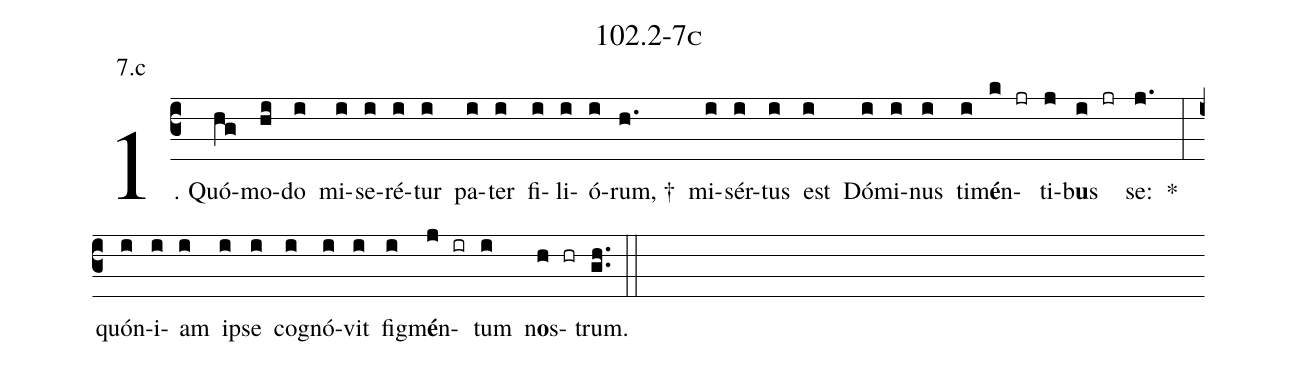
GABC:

name: 102.2-7c;
annotation: 7.c;
%%
(c3)1. Quó(hg)mo(hi)do(i) mi(i)se(i)ré(i)tur(i) pa(i)ter(i) fi(i)li(i)ó(i)rum, †(h.) mi(i)sér(i)tus(i) est(i) Dó(i)mi(i)nus(i) ti(i)m<b>é</b>n(k jr)ti(j)b<b>u</b>s(i jr) se:(j.) *(:) quón(i)i(i)am(i) ip(i)se(i) co(i)gnó(i)vit(i) fig(i)m<b>é</b>n(j ir)tum(i) n<b>o</b>s(h hr)trum.(gh..) (::)
